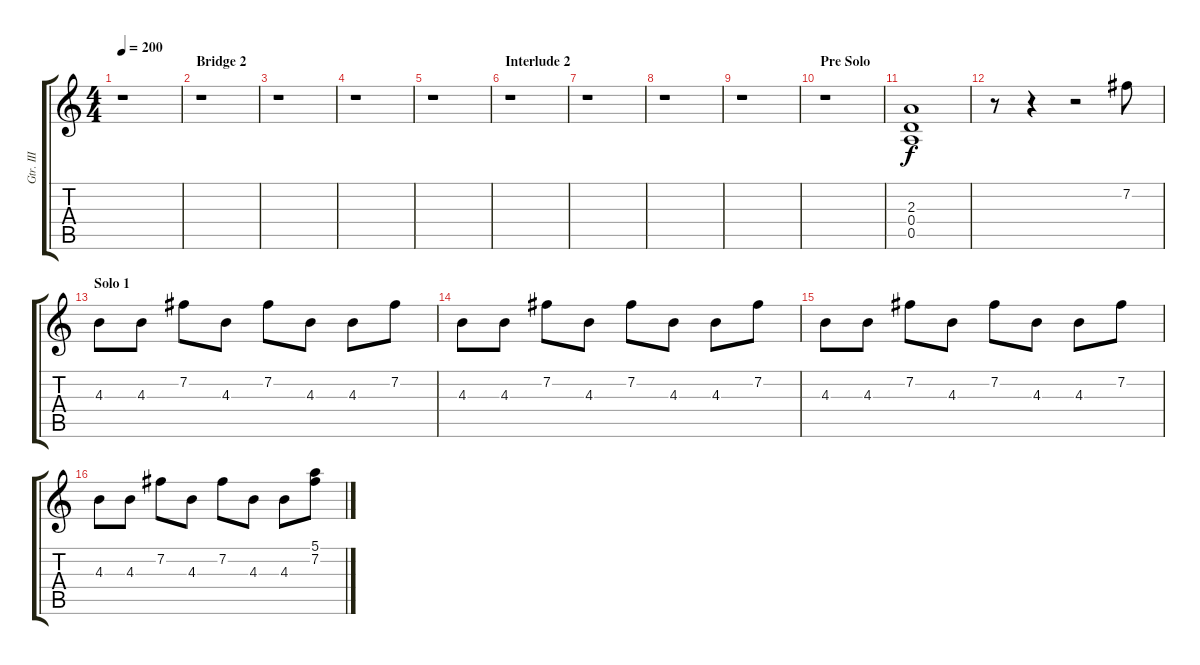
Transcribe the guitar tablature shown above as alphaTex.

\track ("Gtr. III" "Gtr. III") {instrument overdrivenguitar}
\staff {score tabs}
\tuning (E4 B3 G3 D3 A2 E2) {hide}
\ts (4 4)
\tempo 200
\clef g2
\ks c
r.1{dy f} |
\section ("" "Bridge 2")
r.1 |
r.1 |
r.1 |
r.1 |
\section ("" "Interlude 2")
r.1 |
r.1 |
r.1 |
r.1 |
\section ("" "Pre Solo")
r.1 |
(2.3 0.4 0.5).1 |
r.8 r.4 r.2 7.2.8 |
\section ("" "Solo 1")
4.3.8 4.3.8 7.2.8 4.3.8 7.2.8 4.3.8 4.3.8 7.2.8 |
4.3.8 4.3.8 7.2.8 4.3.8 7.2.8 4.3.8 4.3.8 7.2.8 |
4.3.8 4.3.8 7.2.8 4.3.8 7.2.8 4.3.8 4.3.8 7.2.8 |
4.3.8 4.3.8 7.2.8 4.3.8 7.2.8 4.3.8 4.3.8 (5.1 7.2).8
